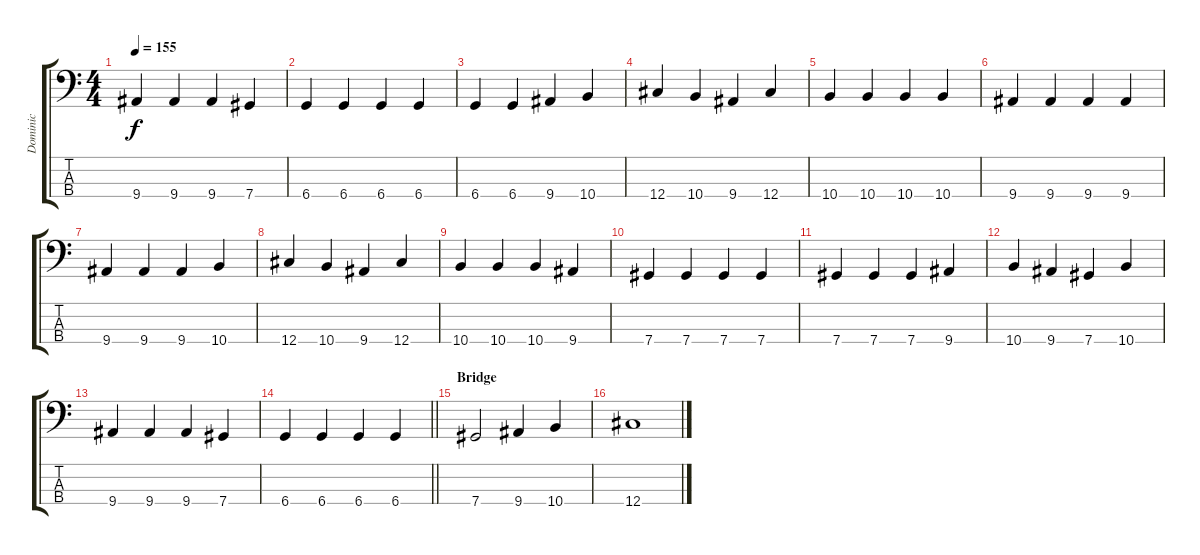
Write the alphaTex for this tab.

\track ("Dominic" "Dominic") {instrument electricbasspick}
\staff {score tabs}
\tuning (Gb2 Db2 Ab1 Db1) {hide}
\ts (4 4)
\tempo 155
\clef f4
\ks c
9.4.4{dy f} 9.4.4 9.4.4 7.4.4 |
6.4.4 6.4.4 6.4.4 6.4.4 |
6.4.4 6.4.4 9.4.4 10.4.4 |
12.4.4 10.4.4 9.4.4 12.4.4 |
10.4.4 10.4.4 10.4.4 10.4.4 |
9.4.4 9.4.4 9.4.4 9.4.4 |
9.4.4 9.4.4 9.4.4 10.4.4 |
12.4.4 10.4.4 9.4.4 12.4.4 |
10.4.4 10.4.4 10.4.4 9.4.4 |
7.4.4 7.4.4 7.4.4 7.4.4 |
7.4.4 7.4.4 7.4.4 9.4.4 |
10.4.4 9.4.4 7.4.4 10.4.4 |
9.4.4 9.4.4 9.4.4 7.4.4 |
\barLineRight lightlight
6.4.4 6.4.4 6.4.4 6.4.4 |
\section ("" "Bridge")
7.4.2 9.4.4 10.4.4 |
12.4.1
